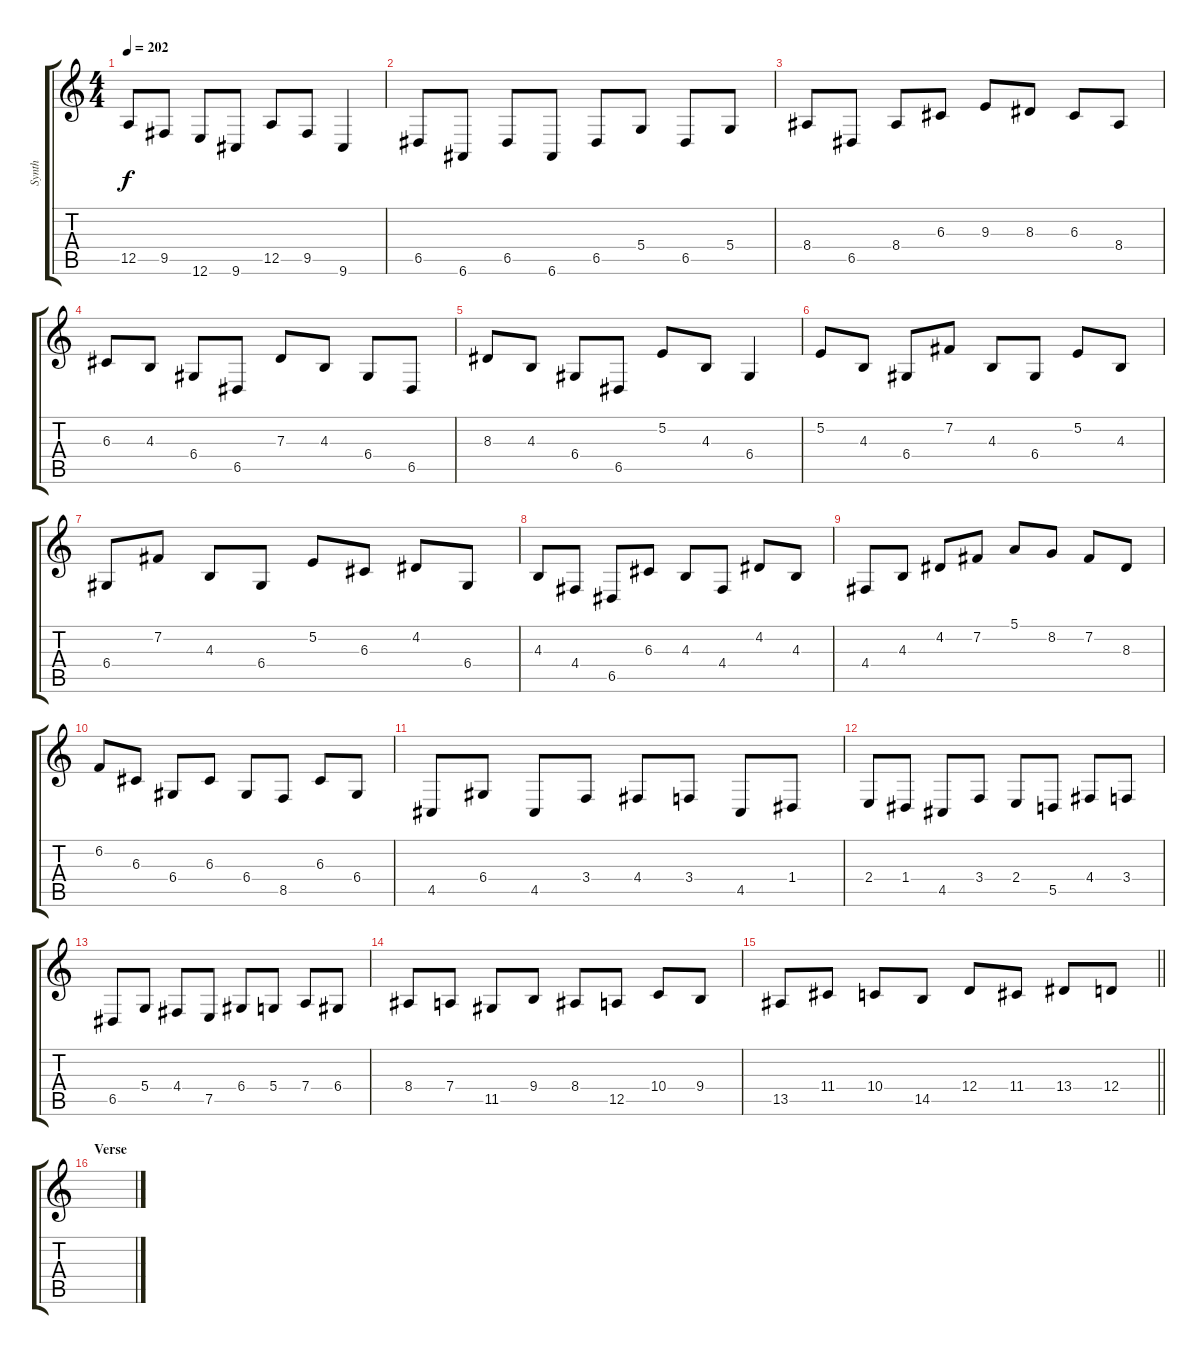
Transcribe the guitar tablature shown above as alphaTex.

\track ("Synth" "Synth") {instrument fx8scifi}
\staff {score tabs}
\tuning (E4 B3 G3 D3 A2 E2) {hide}
\ts (4 4)
\tempo 202
\clef g2
\ks c
12.5.8{dy f} 9.5.8 12.6.8 9.6.8 12.5.8 9.5.8 9.6.4 |
6.5.8 6.6.8 6.5.8 6.6.8 6.5.8 5.4.8 6.5.8 5.4.8 |
8.4.8 6.5.8 8.4.8 6.3.8 9.3.8 8.3.8 6.3.8 8.4.8 |
6.3.8 4.3.8 6.4.8 6.5.8 7.3.8 4.3.8 6.4.8 6.5.8 |
8.3.8 4.3.8 6.4.8 6.5.8 5.2.8 4.3.8 6.4.4 |
5.2.8 4.3.8 6.4.8 7.2.8 4.3.8 6.4.8 5.2.8 4.3.8 |
6.4.8 7.2.8 4.3.8 6.4.8 5.2.8 6.3.8 4.2.8 6.4.8 |
4.3.8 4.4.8 6.5.8 6.3.8 4.3.8 4.4.8 4.2.8 4.3.8 |
4.4.8 4.3.8 4.2.8 7.2.8 5.1.8 8.2.8 7.2.8 8.3.8 |
6.2.8 6.3.8 6.4.8 6.3.8 6.4.8 8.5.8 6.3.8 6.4.8 |
4.5.8 6.4.8 4.5.8 3.4.8 4.4.8 3.4.8 4.5.8 1.4.8 |
2.4.8 1.4.8 4.5.8 3.4.8 2.4.8 5.5.8 4.4.8 3.4.8 |
6.5.8 5.4.8 4.4.8 7.5.8 6.4.8 5.4.8 7.4.8 6.4.8 |
8.4.8 7.4.8 11.5.8 9.4.8 8.4.8 12.5.8 10.4.8 9.4.8 |
\barLineRight lightlight
13.5.8 11.4.8 10.4.8 14.5.8 12.4.8 11.4.8 13.4.8 12.4.8 |
\section ("" "Verse")
